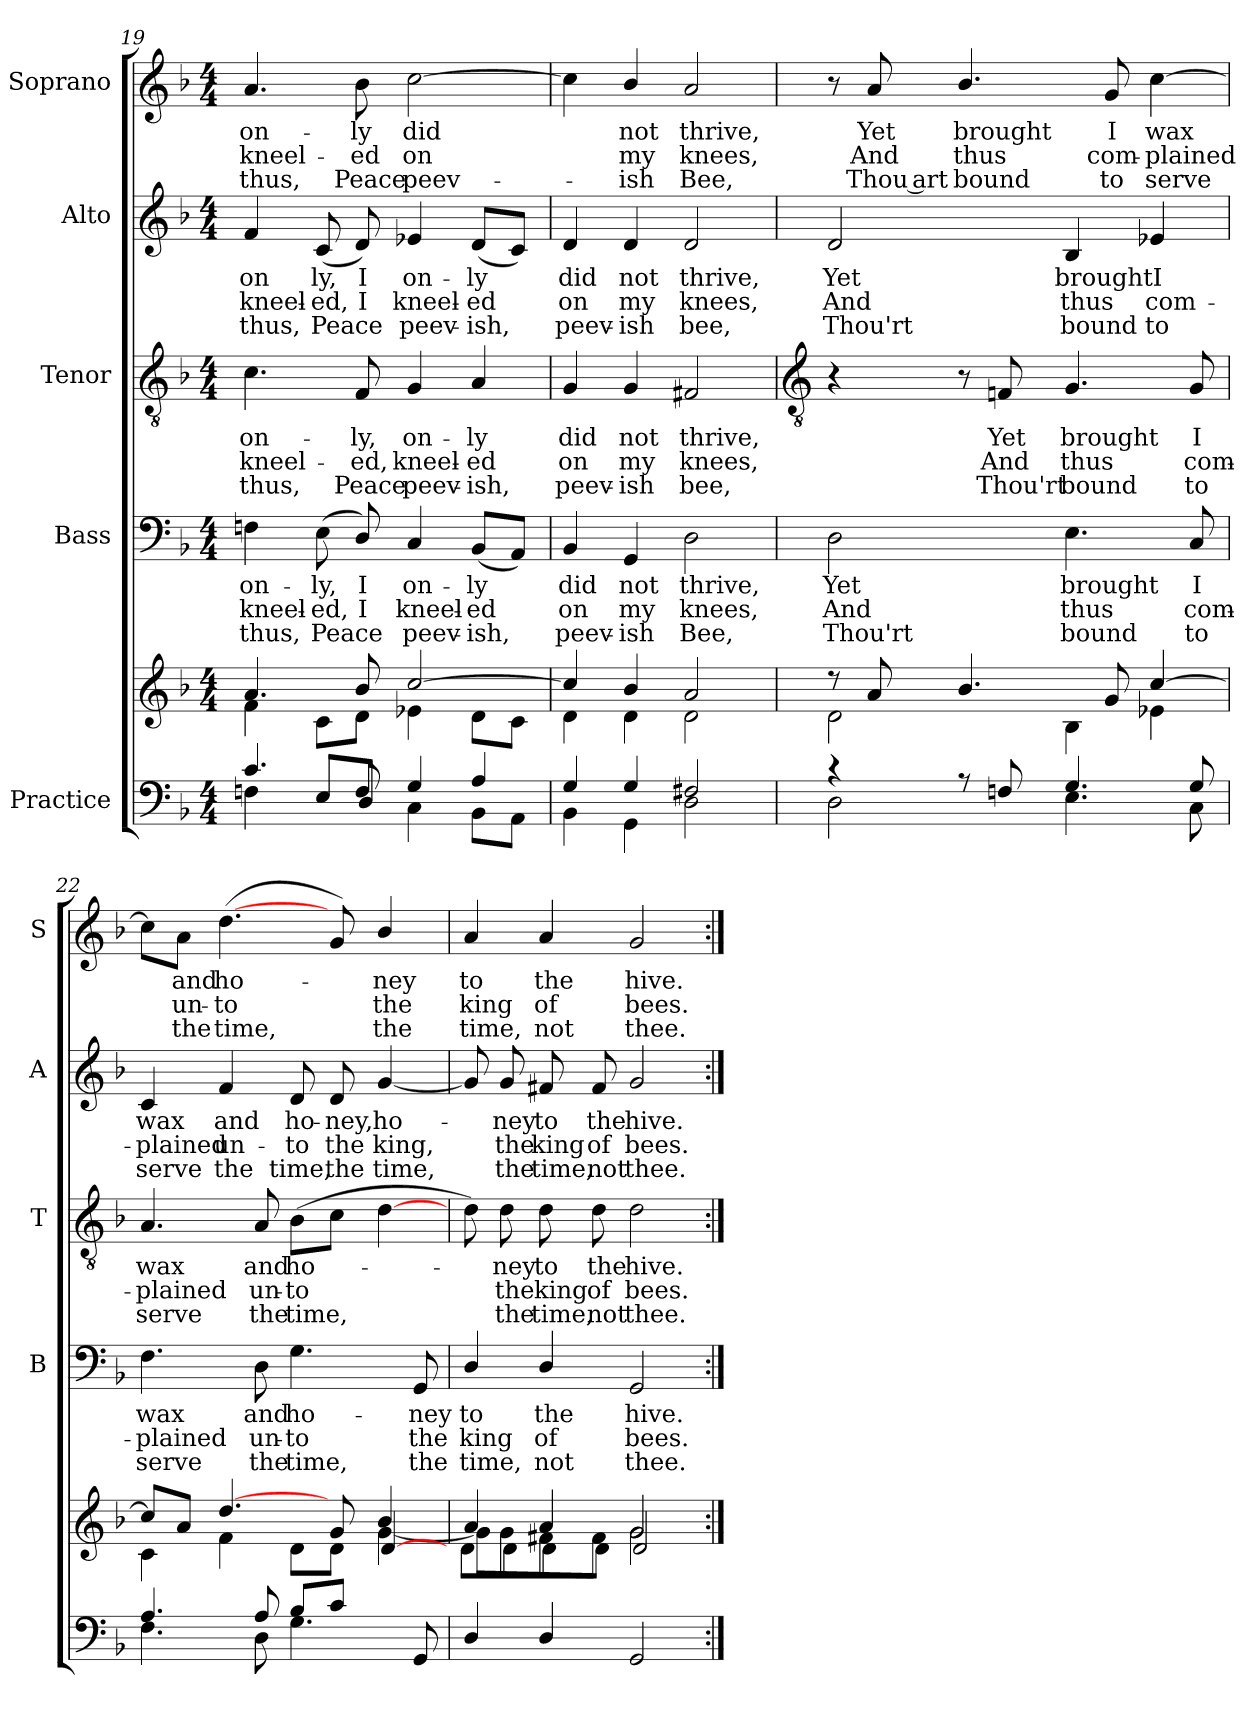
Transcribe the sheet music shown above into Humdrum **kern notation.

**kern	**kern	**kern	**text	**text	**text	**kern	**text	**text	**text	**kern	**text	**text	**text	**kern	**text	**text	**text
*part5	*part5	*part4	*part4	*part4	*part4	*part3	*part3	*part3	*part3	*part2	*part2	*part2	*part2	*part1	*part1	*part1	*part1
*staff6	*staff5	*staff4	*staff4	*staff4	*staff4	*staff3	*staff3	*staff3	*staff3	*staff2	*staff2	*staff2	*staff2	*staff1	*staff1	*staff1	*staff1
*I"Practice	*	*I"Bass	*	*	*	*I"Tenor	*	*	*	*I"Alto	*	*	*	*I"Soprano	*	*	*
*	*	*I'B	*	*	*	*I'T	*	*	*	*I'A	*	*	*	*I'S	*	*	*
*clefF4	*clefG2	*clefF4	*	*	*	*clefGv2	*	*	*	*clefG2	*	*	*	*clefG2	*	*	*
*k[b-]	*k[b-]	*k[b-]	*	*	*	*k[b-]	*	*	*	*k[b-]	*	*	*	*k[b-]	*	*	*
*F:	*F:	*F:	*	*	*	*F:	*	*	*	*F:	*	*	*	*F:	*	*	*
*M4/4	*M4/4	*M4/4	*	*	*	*M4/4	*	*	*	*M4/4	*	*	*	*M4/4	*	*	*
=19	=19	=19	=19	=19	=19	=19	=19	=19	=19	=19	=19	=19	=19	=19	=19	=19	=19
*^	*^	*	*	*	*	*	*	*	*	*	*	*	*	*	*	*	*
!	!	!	!	!	!LO:LY:b	!LO:LY:b	!LO:LY:b	!	!LO:LY:b	!LO:LY:b	!LO:LY:b	!	!LO:LY:b	!LO:LY:b	!LO:LY:b	!	!LO:LY:b	!LO:LY:b	!LO:LY:b
4.c/	4Fn	4.a	4f\	4Fn	on-	-kneel-	-thus,	4.c	on-	-kneel-	-thus,	4f	on	kneel-	-thus,	4.a	on-	-kneel-	-thus,
!	!	!	!	!	!LO:LY:b	!LO:LY:b	!LO:LY:b	!	!	!	!	!	!LO:LY:b	!LO:LY:b	!LO:LY:b	!	!	!	!
.	8EL	.	8c\L	(>8E	ly,	ed,	Peace	.	.	.	.	(<8c	ly,	ed,	Peace	.	.	.	.
!	!	!	!	!	!LO:LY:b	!LO:LY:b	!	!	!LO:LY:b	!LO:LY:b	!LO:LY:b	!	!LO:LY:b	!LO:LY:b	!	!	!LO:LY:b	!LO:LY:b	!LO:LY:b
8F/	8D/J	8b-/	8d\J	8D/)	I	I	.	8F	ly,	ed,	Peace	8d)	I	I	.	8b-	ly	ed	Peace
!	!	!	!	!	!LO:LY:b	!LO:LY:b	!LO:LY:b	!	!LO:LY:b	!LO:LY:b	!LO:LY:b	!	!LO:LY:b	!LO:LY:b	!LO:LY:b	!	!LO:LY:b	!LO:LY:b	!LO:LY:b
4G	4C\	[2cc/	4e-X\	4C	on-	-kneel-	-peev-	4G	on-	-kneel-	-peev-	4e-X	on-	-kneel-	-peev-	[2cc	did	on	peev-
!	!	!	!	!	!LO:LY:b	!LO:LY:b	!LO:LY:b	!	!LO:LY:b	!LO:LY:b	!LO:LY:b	!	!LO:LY:b	!LO:LY:b	!LO:LY:b	!	!	!	!
4A/	8BB-\L	.	8d\L	(<8BB-L	-ly	ed	ish,	4A	-ly	ed	ish,	(<8dL	-ly	ed	ish,	.	.	.	.
.	8AA\J	.	8c\J	8AAJ)	.	.	.	.	.	.	.	8cJ)	.	.	.	.	.	.	.
=20	=20	=20	=20	=20	=20	=20	=20	=20	=20	=20	=20	=20	=20	=20	=20	=20	=20	=20	=20
!	!	!	!	!	!LO:LY:b	!LO:LY:b	!LO:LY:b	!	!LO:LY:b	!LO:LY:b	!LO:LY:b	!	!LO:LY:b	!LO:LY:b	!LO:LY:b	!	!	!	!
4G	4BB-\	4cc/]	4d	4BB-	did	on	peev-	4G	did	on	peev-	4d	did	on	peev-	4cc]	.	.	.
!	!	!	!	!	!LO:LY:b	!LO:LY:b	!LO:LY:b	!	!LO:LY:b	!LO:LY:b	!LO:LY:b	!	!LO:LY:b	!LO:LY:b	!LO:LY:b	!	!LO:LY:b	!LO:LY:b	!LO:LY:b
4G	4GG\	4b-/	4d	4GG	-not	my	ish	4G	-not	my	ish	4d	-not	my	ish	4b-/	not	my	ish
!	!	!	!	!	!LO:LY:b	!LO:LY:b	!LO:LY:b	!	!LO:LY:b	!LO:LY:b	!LO:LY:b	!	!LO:LY:b	!LO:LY:b	!LO:LY:b	!	!LO:LY:b	!LO:LY:b	!LO:LY:b
2F#X	2D	2a	2d	2D	thrive,	knees,	Bee,	2F#X	thrive,	knees,	bee,	2d	thrive,	knees,	bee,	2a	thrive,	knees,	Bee,
!!LO:LB:g=z
=21	=21	=21	=21	=21	=21	=21	=21	=21	=21	=21	=21	=21	=21	=21	=21	=21	=21	=21	=21
*	*	*	*	*	*	*	*	*clefGv2	*	*	*	*	*	*	*	*	*	*	*
!	!	!	!	!	!LO:LY:b	!LO:LY:b	!LO:LY:b	!	!	!	!	!	!LO:LY:b	!LO:LY:b	!LO:LY:b	!	!	!	!
4r	2D	8r	2d\	2D	Yet	And	Thou'rt	4r	.	.	.	2d	Yet	And	Thou'rt	8r	.	.	.
!	!	!	!	!	!	!	!	!	!	!	!	!	!	!	!	!	!LO:LY:b	!LO:LY:b	!LO:LY:b
.	.	8a	.	.	.	.	.	.	.	.	.	.	.	.	.	8a	Yet	And	Thou art
!	!	!	!	!	!	!	!	!	!	!	!	!	!	!	!	!	!LO:LY:b	!LO:LY:b	!LO:LY:b
8r	.	4.b-/	.	.	.	.	.	8r	.	.	.	.	.	.	.	4.b-/	brought	thus	bound
!	!	!	!	!	!	!	!	!	!LO:LY:b	!LO:LY:b	!LO:LY:b	!	!	!	!	!	!	!	!
8Fn	.	.	.	.	.	.	.	8Fn	Yet	And	Thou'rt	.	.	.	.	.	.	.	.
!	!	!	!	!	!LO:LY:b	!LO:LY:b	!LO:LY:b	!	!LO:LY:b	!LO:LY:b	!LO:LY:b	!	!LO:LY:b	!LO:LY:b	!LO:LY:b	!	!	!	!
4.G	4.E	.	4B-\	4.E	brought	thus	bound	4.G	brought	thus	bound	4B-	brought	thus	bound	.	.	.	.
!	!	!	!	!	!	!	!	!	!	!	!	!	!	!	!	!	!LO:LY:b	!LO:LY:b	!LO:LY:b
.	.	8g	.	.	.	.	.	.	.	.	.	.	.	.	.	8g	I	com-	-to
!	!	!	!	!	!	!	!	!	!	!	!	!	!LO:LY:b	!LO:LY:b	!LO:LY:b	!	!LO:LY:b	!LO:LY:b	!LO:LY:b
.	.	[4cc/	4e-X	.	.	.	.	.	.	.	.	4e-X	I	com-	-to	[4cc	wax	plained	serve
!	!	!	!	!	!LO:LY:b	!LO:LY:b	!LO:LY:b	!	!LO:LY:b	!LO:LY:b	!LO:LY:b	!	!	!	!	!	!	!	!
8G	8C\	.	.	8C	I	com-	-to	8G	I	com-	-to	.	.	.	.	.	.	.	.
=22	=22	=22	=22	=22	=22	=22	=22	=22	=22	=22	=22	=22	=22	=22	=22	=22	=22	=22	=22
*	*	*	*^	*	*	*	*	*	*	*	*	*	*	*	*	*	*	*	*
!	!	!	!	!	!	!LO:LY:b	!LO:LY:b	!LO:LY:b	!	!LO:LY:b	!LO:LY:b	!LO:LY:b	!	!LO:LY:b	!LO:LY:b	!LO:LY:b	!	!	!	!
4.A	4.F	8cc/L]	4c\	2.ryy	4.F	wax	plained	serve	4.A	wax	plained	serve	4c	wax	plained	serve	8cc\L]	.	.	.
!	!	!	!	!	!	!	!	!	!	!	!	!	!	!	!	!	!	!LO:LY:b	!LO:LY:b	!LO:LY:b
.	.	8a/J	.	.	.	.	.	.	.	.	.	.	.	.	.	.	8a\J	and	un-	-the
!	!	!	!	!	!	!	!	!	!	!	!	!	!	!LO:LY:b	!LO:LY:b	!LO:LY:b	!	!LO:LY:b	!LO:LY:b	!LO:LY:b
.	.	[4.dd/	4f\	.	.	.	.	.	.	.	.	.	4f	and	un-	-the	(<[4.dd\	ho-	to	time,
!	!	!	!	!	!	!LO:LY:b	!LO:LY:b	!LO:LY:b	!	!LO:LY:b	!LO:LY:b	!LO:LY:b	!	!	!	!	!	!	!	!
8A	8D	.	.	.	8D	and	un-	-the	8A	and	un-	-the	.	.	.	.	.	.	.	.
!	!	!	!	!	!	!LO:LY:b	!LO:LY:b	!LO:LY:b	!	!LO:LY:b	!LO:LY:b	!LO:LY:b	!	!LO:LY:b	!LO:LY:b	!LO:LY:b	!	!	!	!
8B-/L	4.G	.	8d\L	.	4.G	ho-	-to	time,	(>8B-L	ho-	to	time,	8d	ho-	-to	time,	.	.	.	.
!	!	!	!	!	!	!	!	!	!	!	!	!	!	!LO:LY:b	!LO:LY:b	!LO:LY:b	!	!	!	!
8c/J	.	8g	8d\J	.	.	.	.	.	8cJ	.	.	.	8d	ney,	the	the	8g)	.	.	.
!	!	!	!	!	!	!	!	!	!	!	!	!	!	!LO:LY:b	!LO:LY:b	!LO:LY:b	!	!LO:LY:b	!LO:LY:b	!LO:LY:b
4ryy	.	4b-/	[4g	[4d/	.	.	.	.	[4d	.	.	.	[4g	ho-	king,	time,	4b-/	ney	the	the
!	!	!	!	!	!	!LO:LY:b	!LO:LY:b	!LO:LY:b	!	!	!	!	!	!	!	!	!	!	!	!
.	8GG	.	.	.	8GG	ney	the	the	.	.	.	.	.	.	.	.	.	.	.	.
=23	=23	=23	=23	=23	=23	=23	=23	=23	=23	=23	=23	=23	=23	=23	=23	=23	=23	=23	=23	=23
!	!	!	!	!	!	!LO:LY:b	!LO:LY:b	!LO:LY:b	!	!	!	!	!	!	!	!	!	!LO:LY:b	!LO:LY:b	!LO:LY:b
*v	*v	*	*	*	*	*	*	*	*	*	*	*	*	*	*	*	*	*	*	*
4D/	4a	8g\L]	8d\L	4D/	to	king	time,	8d)	.	.	.	8g]	.	.	.	4a	to	king	time,
!	!	!	!	!	!	!	!	!	!LO:LY:b	!LO:LY:b	!LO:LY:b	!	!LO:LY:b	!LO:LY:b	!LO:LY:b	!	!	!	!
.	.	8g\	8d\	.	.	.	.	8d	ney	the	the	8g	ney	the	the	.	.	.	.
!	!	!	!	!	!LO:LY:b	!LO:LY:b	!LO:LY:b	!	!LO:LY:b	!LO:LY:b	!LO:LY:b	!	!LO:LY:b	!LO:LY:b	!LO:LY:b	!	!LO:LY:b	!LO:LY:b	!LO:LY:b
4D/	4a	8f#X\	8d\	4D/	the	of	not	8d	to	king	time,	8f#X	to	king	time,	4a	the	of	not
!	!	!	!	!	!	!	!	!	!LO:LY:b	!LO:LY:b	!LO:LY:b	!	!LO:LY:b	!LO:LY:b	!LO:LY:b	!	!	!	!
.	.	8f#\J	8d\J	.	.	.	.	8d	the	of	not	8f#	the	of	not	.	.	.	.
!	!	!	!	!	!LO:LY:b	!LO:LY:b	!LO:LY:b	!	!LO:LY:b	!LO:LY:b	!LO:LY:b	!	!LO:LY:b	!LO:LY:b	!LO:LY:b	!	!LO:LY:b	!LO:LY:b	!LO:LY:b
2GG	2g	2g	2d/	2GG	hive.	bees.	thee.	2d	hive.	bees.	thee.	2g	hive.	bees.	thee.	2g	hive.	bees.	thee.
*	*v	*v	*v	*	*	*	*	*	*	*	*	*	*	*	*	*	*	*	*
=:|!	=:|!	=:|!	=:|!	=:|!	=:|!	=:|!	=:|!	=:|!	=:|!	=:|!	=:|!	=:|!	=:|!	=:|!	=:|!	=:|!	=:|!
*-	*-	*-	*-	*-	*-	*-	*-	*-	*-	*-	*-	*-	*-	*-	*-	*-	*-
